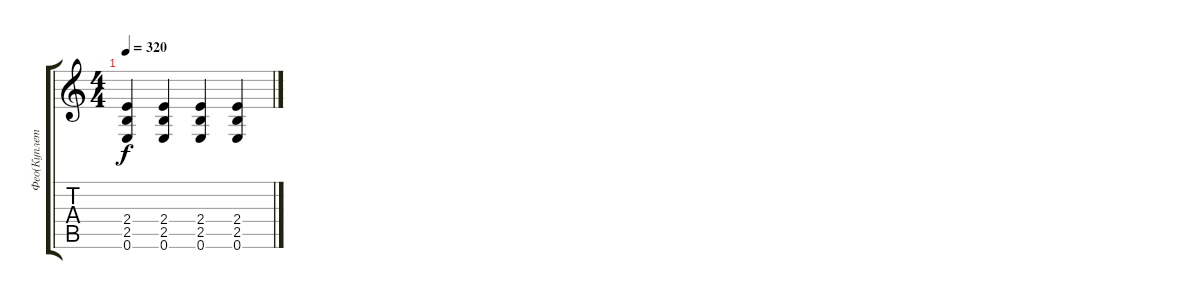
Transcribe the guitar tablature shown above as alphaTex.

\track ("Фео(Куплет)" "Фео(Куплет") {instrument electricguitarmuted}
\staff {score tabs}
\tuning (E4 B3 G3 D3 A2 E2) {hide}
\ts (4 4)
\tempo 320
\clef g2
\ks c
(2.4 2.5 0.6).4{dy f} (2.4 2.5 0.6).4 (2.4 2.5 0.6).4 (2.4 2.5 0.6).4
